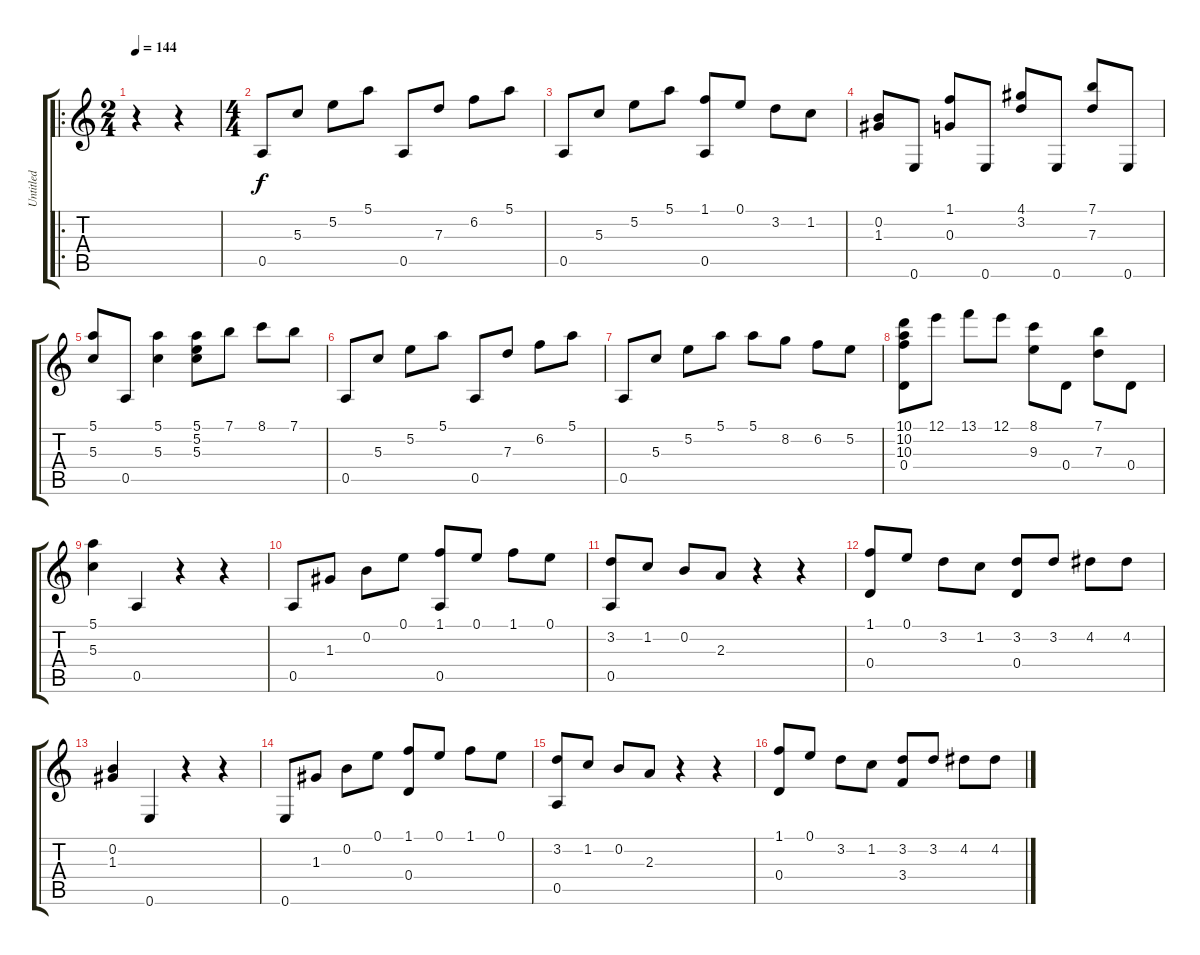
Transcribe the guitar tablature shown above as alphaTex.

\track ("Untitled" "Untitled") {instrument acousticguitarnylon}
\staff {score tabs}
\tuning (E4 B3 G3 D3 A2 E2) {hide}
\ro
\ts (2 4)
\tempo 144
\clef g2
\ks c
r.4{dy f instrument acousticguitarnylon} r.4 |
\ts (4 4)
0.5.8 5.3.8 5.2.8 5.1.8 0.5.8 7.3.8 6.2.8 5.1.8 |
0.5.8 5.3.8 5.2.8 5.1.8 (1.1 0.5).8 0.1.8 3.2.8 1.2.8 |
(0.2 1.3).8 0.6.8 (1.1 0.3).8 0.6.8 (4.1 3.2).8 0.6.8 (7.1 7.3).8 0.6.8 |
(5.1 5.3).8 0.5.8 (5.1 5.3).4 (5.1 5.2 5.3).8 7.1.8 8.1.8 7.1.8 |
0.5.8 5.3.8 5.2.8 5.1.8 0.5.8 7.3.8 6.2.8 5.1.8 |
0.5.8 5.3.8 5.2.8 5.1.8 5.1.8 8.2.8 6.2.8 5.2.8 |
(10.1 10.2 10.3 0.4).8 12.1.8 13.1.8 12.1.8 (8.1 9.3).8 0.4.8 (7.1 7.3).8 0.4.8 |
(5.1 5.3).4 0.5.4 r.4 r.4 |
0.5.8 1.3.8 0.2.8 0.1.8 (1.1 0.5).8 0.1.8 1.1.8 0.1.8 |
(3.2 0.5).8 1.2.8 0.2.8 2.3.8 r.4 r.4 |
(1.1 0.4).8 0.1.8 3.2.8 1.2.8 (3.2 0.4).8 3.2.8 4.2.8 4.2.8 |
(0.2 1.3).4 0.6.4 r.4 r.4 |
0.6.8 1.3.8 0.2.8 0.1.8 (1.1 0.4).8 0.1.8 1.1.8 0.1.8 |
(3.2 0.5).8 1.2.8 0.2.8 2.3.8 r.4 r.4 |
(1.1 0.4).8 0.1.8 3.2.8 1.2.8 (3.2 3.4).8 3.2.8 4.2.8 4.2.8
